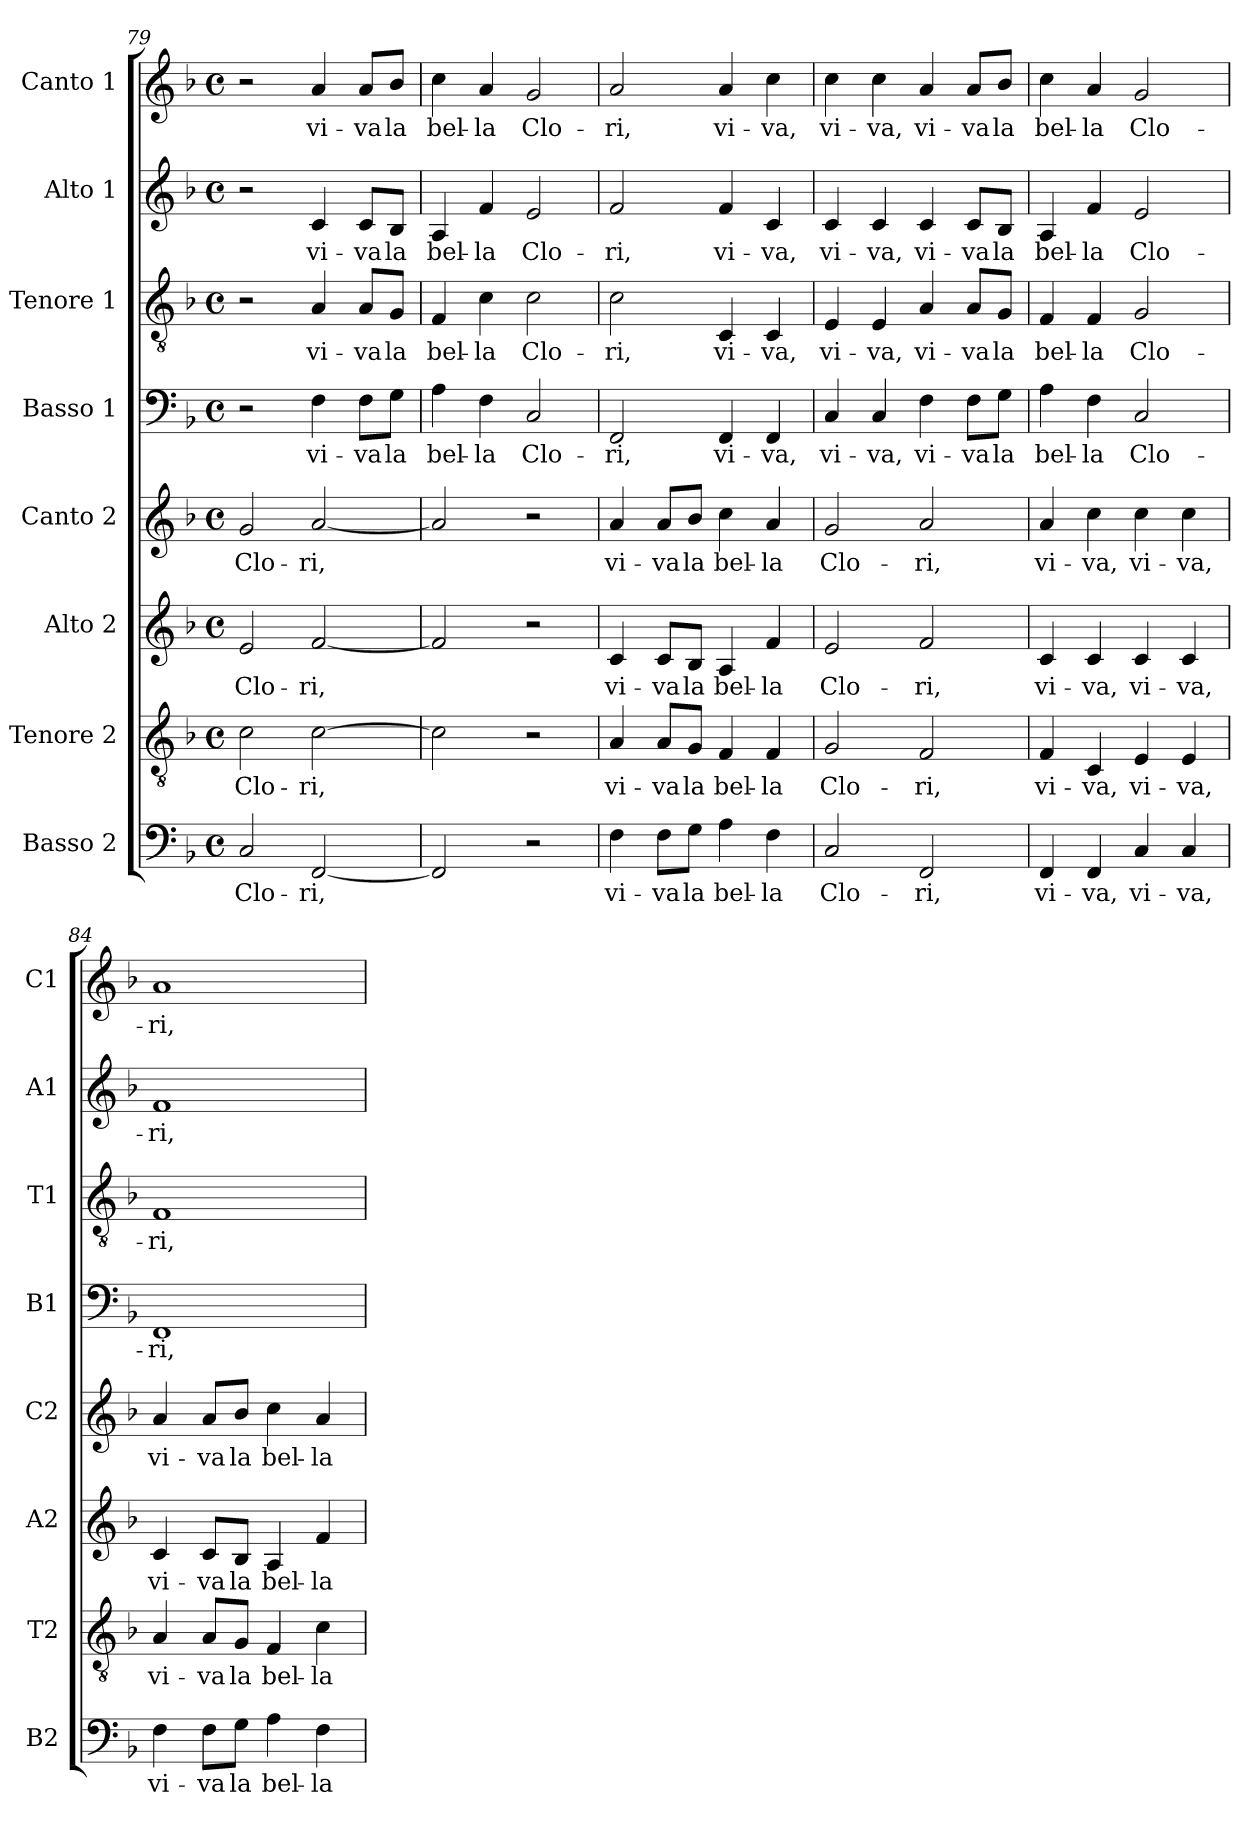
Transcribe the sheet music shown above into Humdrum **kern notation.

**kern	**text	**kern	**text	**kern	**text	**kern	**text	**kern	**text	**kern	**text	**kern	**text	**kern	**text
*part8	*part8	*part7	*part7	*part6	*part6	*part5	*part5	*part4	*part4	*part3	*part3	*part2	*part2	*part1	*part1
*staff8	*staff8	*staff7	*staff7	*staff6	*staff6	*staff5	*staff5	*staff4	*staff4	*staff3	*staff3	*staff2	*staff2	*staff1	*staff1
*I"Basso 2	*	*I"Tenore 2	*	*I"Alto 2	*	*I"Canto 2	*	*I"Basso 1	*	*I"Tenore 1	*	*I"Alto 1	*	*I"Canto 1	*
*I'B2	*	*I'T2	*	*I'A2	*	*I'C2	*	*I'B1	*	*I'T1	*	*I'A1	*	*I'C1	*
*clefF4	*	*clefGv2	*	*clefG2	*	*clefG2	*	*clefF4	*	*clefGv2	*	*clefG2	*	*clefG2	*
*k[b-]	*	*k[b-]	*	*k[b-]	*	*k[b-]	*	*k[b-]	*	*k[b-]	*	*k[b-]	*	*k[b-]	*
*F:	*	*F:	*	*F:	*	*F:	*	*F:	*	*F:	*	*F:	*	*F:	*
*M4/4	*	*M4/4	*	*M4/4	*	*M4/4	*	*M4/4	*	*M4/4	*	*M4/4	*	*M4/4	*
*met(c)	*	*met(c)	*	*met(c)	*	*met(c)	*	*met(c)	*	*met(c)	*	*met(c)	*	*met(c)	*
=79	=79	=79	=79	=79	=79	=79	=79	=79	=79	=79	=79	=79	=79	=79	=79
2C	Clo-	2c	Clo-	2e	Clo-	2g	Clo-	2r	.	2r	.	2r	.	2r	.
[2FF	-ri,	[2c	-ri,	[2f	-ri,	[2a	-ri,	4F	vi-	4A	vi-	4c	vi-	4a	vi-
.	.	.	.	.	.	.	.	8F\L	-va	8A/L	-va	8c/L	-va	8a/L	-va
.	.	.	.	.	.	.	.	8G\J	-la	8G/J	-la	8B-/J	-la	8b-/J	-la
=80	=80	=80	=80	=80	=80	=80	=80	=80	=80	=80	=80	=80	=80	=80	=80
2FF]	.	2c]	.	2f]	.	2a]	.	4A	bel-	4F	bel-	4A	bel-	4cc	bel-
.	.	.	.	.	.	.	.	4F	-la	4c	-la	4f	-la	4a	-la
2r	.	2r	.	2r	.	2r	.	2C	Clo-	2c	Clo-	2e	Clo-	2g	Clo-
=81	=81	=81	=81	=81	=81	=81	=81	=81	=81	=81	=81	=81	=81	=81	=81
4F	vi-	4A	vi-	4c	vi-	4a	vi-	2FF	-ri,	2c	-ri,	2f	-ri,	2a	-ri,
8F\L	-va	8A/L	-va	8c/L	-va	8a/L	-va	.	.	.	.	.	.	.	.
8G\J	-la	8G/J	-la	8B-/J	-la	8b-/J	-la	.	.	.	.	.	.	.	.
4A	bel-	4F	bel-	4A	bel-	4cc	bel-	4FF	vi-	4C	vi-	4f	vi-	4a	vi-
4F	-la	4F	-la	4f	-la	4a	-la	4FF	-va,	4C	-va,	4c	-va,	4cc	-va,
!!LO:PB:g=z
=82	=82	=82	=82	=82	=82	=82	=82	=82	=82	=82	=82	=82	=82	=82	=82
2C	Clo-	2G	Clo-	2e	Clo-	2g	Clo-	4C	vi-	4E	vi-	4c	vi-	4cc	vi-
.	.	.	.	.	.	.	.	4C	-va,	4E	-va,	4c	-va,	4cc	-va,
2FF	-ri,	2F	-ri,	2f	-ri,	2a	-ri,	4F	vi-	4A	vi-	4c	vi-	4a	vi-
.	.	.	.	.	.	.	.	8F\L	-va	8A/L	-va	8c/L	-va	8a/L	-va
.	.	.	.	.	.	.	.	8G\J	-la	8G/J	-la	8B-/J	-la	8b-/J	-la
=83	=83	=83	=83	=83	=83	=83	=83	=83	=83	=83	=83	=83	=83	=83	=83
4FF	vi-	4F	vi-	4c	vi-	4a	vi-	4A	bel-	4F	bel-	4A	bel-	4cc	bel-
4FF	-va,	4C	-va,	4c	-va,	4cc	-va,	4F	-la	4F	-la	4f	-la	4a	-la
4C	vi-	4E	vi-	4c	vi-	4cc	vi-	2C	Clo-	2G	Clo-	2e	Clo-	2g	Clo-
4C	-va,	4E	-va,	4c	-va,	4cc	-va,	.	.	.	.	.	.	.	.
=84	=84	=84	=84	=84	=84	=84	=84	=84	=84	=84	=84	=84	=84	=84	=84
4F	vi-	4A	vi-	4c	vi-	4a	vi-	1FF	-ri,	1F	-ri,	1f	-ri,	1a	-ri,
8F\L	-va	8A/L	-va	8c/L	-va	8a/L	-va	.	.	.	.	.	.	.	.
8G\J	-la	8G/J	-la	8B-/J	-la	8b-/J	-la	.	.	.	.	.	.	.	.
4A	bel-	4F	bel-	4A	bel-	4cc	bel-	.	.	.	.	.	.	.	.
4F	-la	4c	-la	4f	-la	4a	-la	.	.	.	.	.	.	.	.
=	=	=	=	=	=	=	=	=	=	=	=	=	=	=	=
*-	*-	*-	*-	*-	*-	*-	*-	*-	*-	*-	*-	*-	*-	*-	*-
